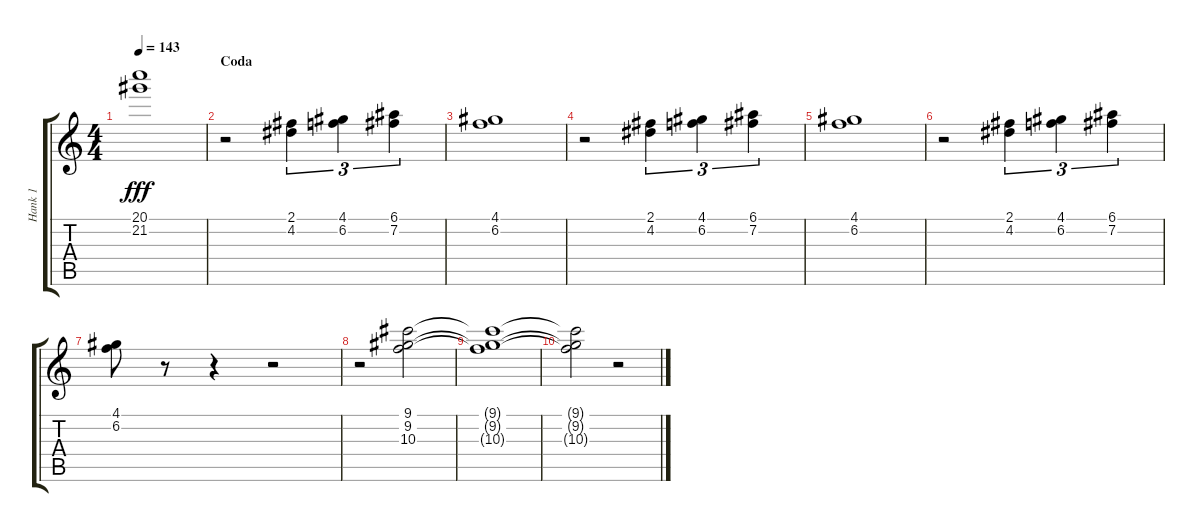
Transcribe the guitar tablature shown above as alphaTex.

\track ("Hank 1" "Hank 1") {instrument electricguitarclean}
\staff {score tabs}
\tuning (E4 B3 G3 D3 A2 E2) {hide}
\ts (4 4)
\tempo 143
\clef g2
\ks c
(20.1 21.2).1{dy fff} |
\section ("" "Coda")
r.2 (2.1 4.2).4{tu (3 2) instrument electricguitarjazz} (4.1 6.2).4{tu (3 2)} (6.1 7.2).4{tu (3 2)} |
(4.1 6.2).1 |
r.2 (2.1 4.2).4{tu (3 2)} (4.1 6.2).4{tu (3 2)} (6.1 7.2).4{tu (3 2)} |
(4.1 6.2).1 |
r.2 (2.1 4.2).4{tu (3 2)} (4.1 6.2).4{tu (3 2)} (6.1 7.2).4{tu (3 2)} |
(4.1 6.2).8 r.8 r.4 r.2 |
r.2 (9.1 9.2 10.3).2 |
(9.1{t} 9.2{t} 10.3{t}).1 |
(9.1{t} 9.2{t} 10.3{t}).2 r.2
